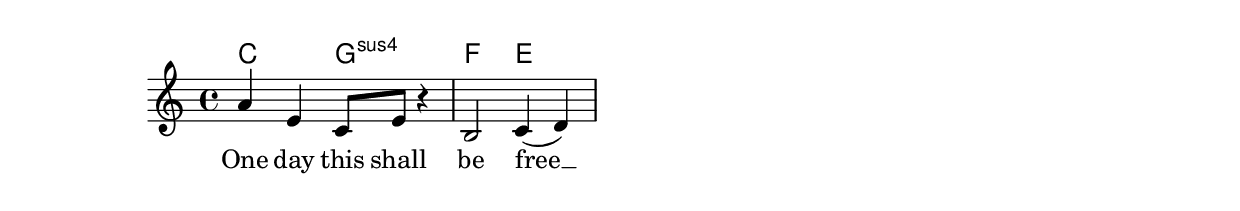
%% DO NOT EDIT this file manually; it is automatically
%% generated from LSR http://lsr.dsi.unimi.it
%% Make any changes in LSR itself, or in Documentation/snippets/new/ ,
%% and then run scripts/auxiliar/makelsr.py
%%
%% This file is in the public domain.
\version "2.14.2"

\header {
  lsrtags = "chords"

%% Translation of GIT committish: b482c3e5b56c3841a88d957e0ca12964bd3e64fa
  texidoces = "
Al juntar nombres de acorde en cifrado americano, melodía y letra,
obtenemos una hoja guía de acordes o «lead sheet»:

"
  doctitlees = "Hoja guía de acordes o «lead sheet» sencilla"


%% Translation of GIT committish: 0a868be38a775ecb1ef935b079000cebbc64de40
 texidocde = "
Ein Liedblatt besteht aus Akkordbezeichnungen, einer Melodie und dem Liedtext:

"
  doctitlede = "Ein einfaches Liedblatt"

%% Translation of GIT committish: 3b125956b08d27ef39cd48bfa3a2f1e1bb2ae8b4
  texidocfr = "
Assembler des noms d'accords, une mélodie et des paroles permet
d'obtenir la  partition d'un chanson@tie{}:

"
  doctitlefr = "Chanson simple"

  texidoc = "
When put together, chord names, a melody, and lyrics form a lead sheet:

"
  doctitle = "Simple lead sheet"
} % begin verbatim


<<
  \chords { c2 g:sus4 f e }
  \relative c'' {
    a4 e c8 e r4
    b2 c4( d)
  }
  \addlyrics { One day this shall be free __ }
>>

